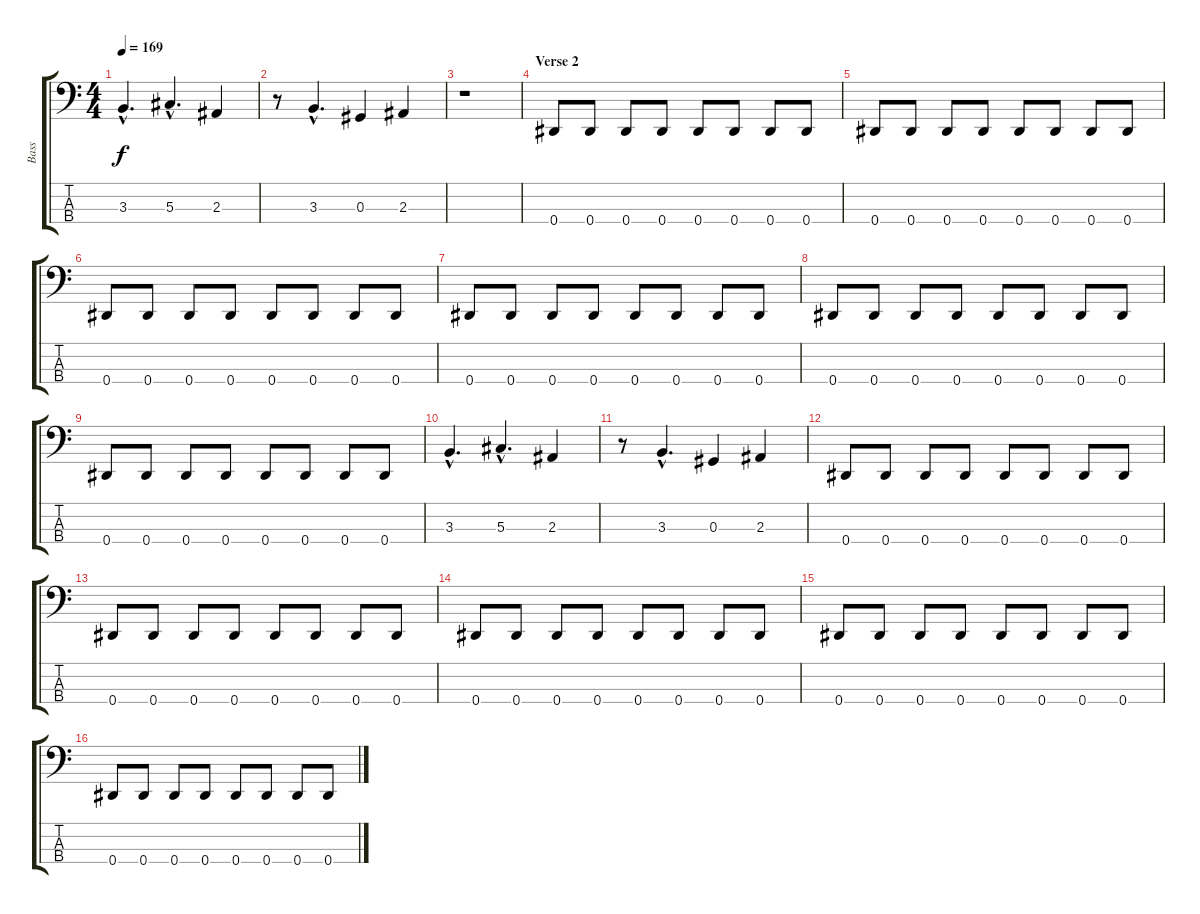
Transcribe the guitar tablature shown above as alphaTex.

\track ("Bass" "Bass") {instrument electricbassfinger}
\staff {score tabs}
\tuning (Gb2 Db2 Ab1 Eb1) {hide}
\ts (4 4)
\tempo 169
\clef f4
\ks c
3.3{hac}.4{d dy f} 5.3{hac}.4{d} 2.3.4 |
r.8 3.3{hac}.4{d} 0.3.4 2.3.4 |
r.1 |
\section ("" "Verse 2")
0.4.8 0.4.8 0.4.8 0.4.8 0.4.8 0.4.8 0.4.8 0.4.8 |
0.4.8 0.4.8 0.4.8 0.4.8 0.4.8 0.4.8 0.4.8 0.4.8 |
0.4.8 0.4.8 0.4.8 0.4.8 0.4.8 0.4.8 0.4.8 0.4.8 |
0.4.8 0.4.8 0.4.8 0.4.8 0.4.8 0.4.8 0.4.8 0.4.8 |
0.4.8 0.4.8 0.4.8 0.4.8 0.4.8 0.4.8 0.4.8 0.4.8 |
0.4.8 0.4.8 0.4.8 0.4.8 0.4.8 0.4.8 0.4.8 0.4.8 |
3.3{hac}.4{d} 5.3{hac}.4{d} 2.3.4 |
r.8 3.3{hac}.4{d} 0.3.4 2.3.4 |
0.4.8 0.4.8 0.4.8 0.4.8 0.4.8 0.4.8 0.4.8 0.4.8 |
0.4.8 0.4.8 0.4.8 0.4.8 0.4.8 0.4.8 0.4.8 0.4.8 |
0.4.8 0.4.8 0.4.8 0.4.8 0.4.8 0.4.8 0.4.8 0.4.8 |
0.4.8 0.4.8 0.4.8 0.4.8 0.4.8 0.4.8 0.4.8 0.4.8 |
0.4.8 0.4.8 0.4.8 0.4.8 0.4.8 0.4.8 0.4.8 0.4.8
